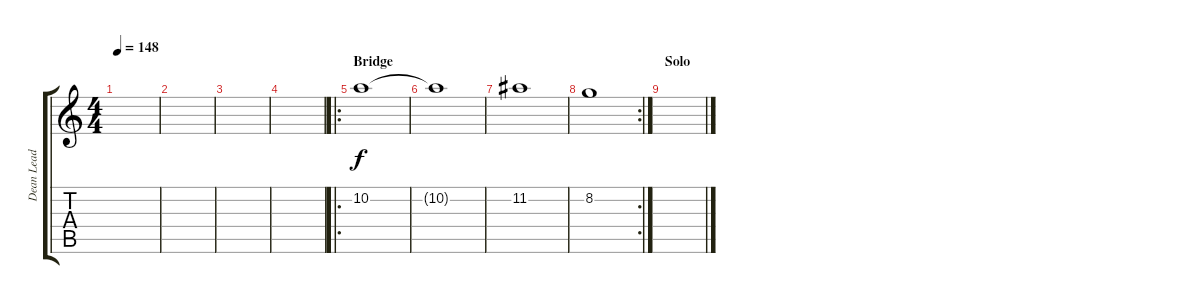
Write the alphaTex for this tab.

\track ("Dean Lead" "Dean Lead") {instrument overdrivenguitar}
\staff {score tabs}
\tuning (E4 B3 G3 D3 A2 D2) {hide}
\ts (4 4)
\tempo 148
\clef g2
\ks c
|
|
|
|
\ro
\section ("" "Bridge")
10.2.1 |
10.2{t}.1 |
11.2.1 |
\rc 2
8.2.1 |
\section ("" "Solo")
